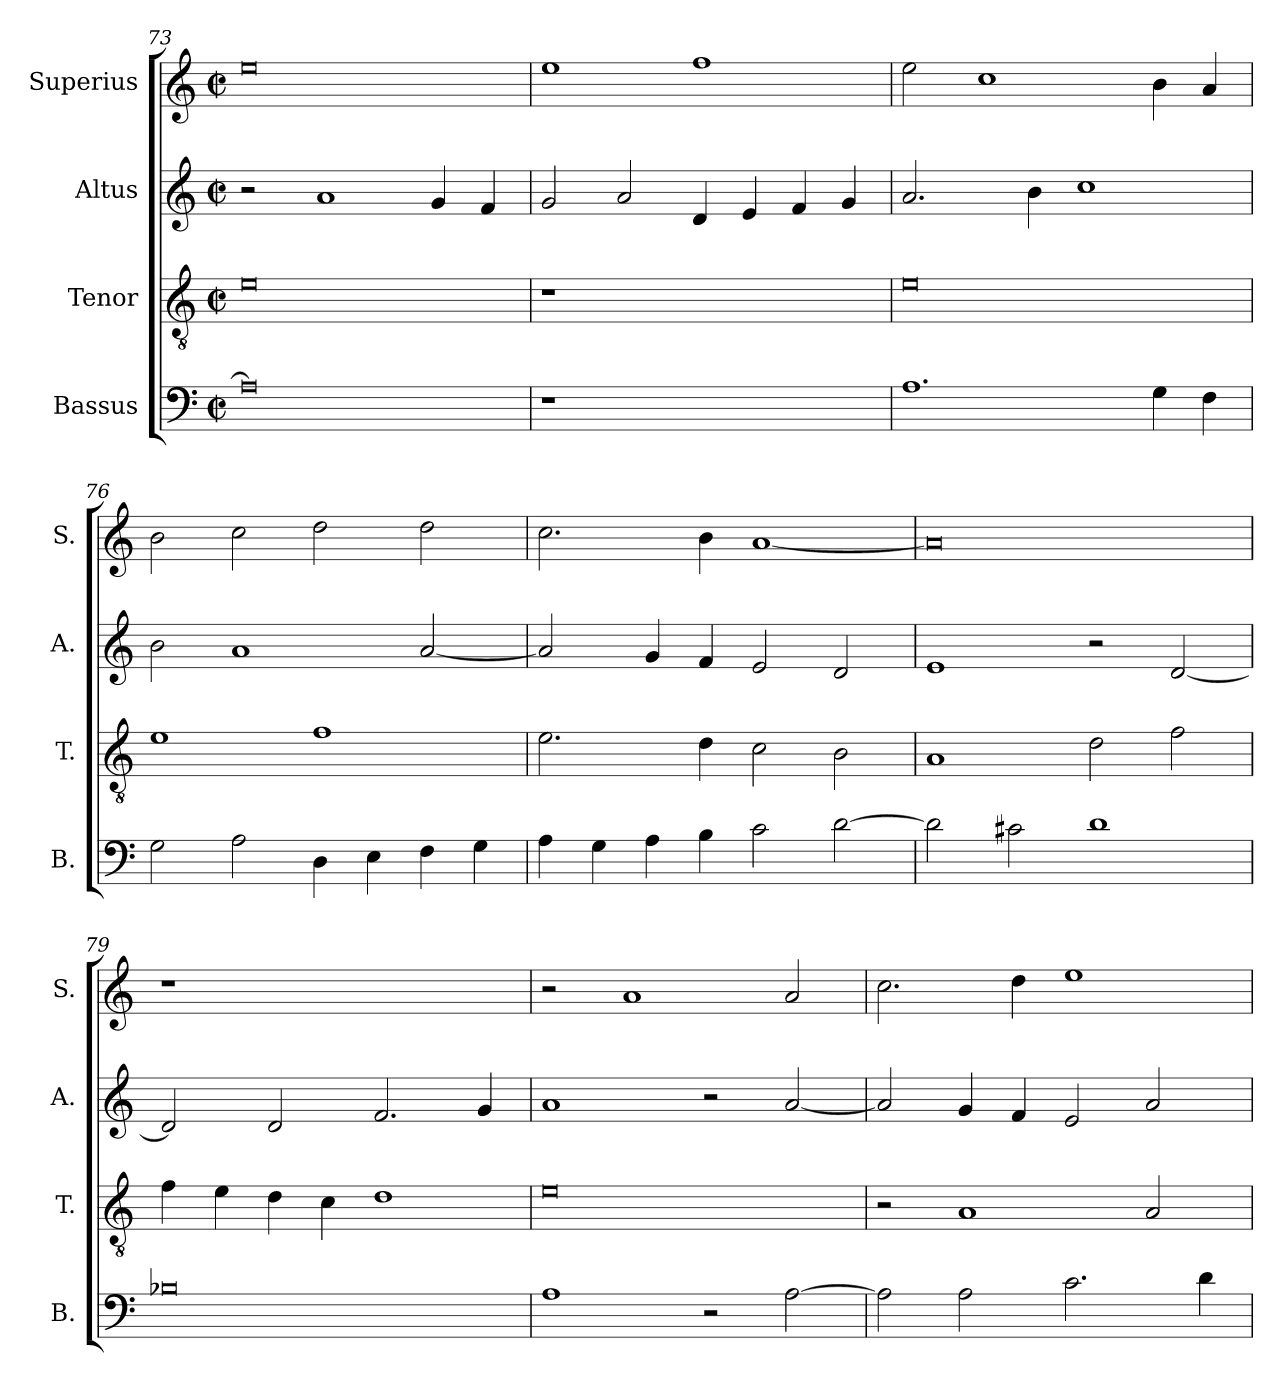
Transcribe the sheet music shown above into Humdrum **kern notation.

**kern	**kern	**kern	**kern
*part4	*part3	*part2	*part1
*staff4	*staff3	*staff2	*staff1
*I"Bassus	*I"Tenor	*I"Altus	*I"Superius
*I'B.	*I'T.	*I'A.	*I'S.
*clefF4	*clefGv2	*clefG2	*clefG2
*	*ITrd7c12	*	*
*k[]	*k[]	*k[]	*k[]
*C:	*C:	*C:	*C:
*M2/2	*M2/2	*M2/2	*M2/2
*met(c|)	*met(c|)	*met(c|)	*met(c|)
=73	=73	=73	=73
0Ai]	0Ei	2r	0eei
.	.	1ai	.
.	.	4gi/	.
.	.	4fi/	.
=74	=74	=74	=74
!LO:N:vis=1	!LO:N:vis=1	!	!
1r	1r	2gi/	1eei
.	.	2ai/	.
1ryy	1ryy	4di/	1ffi
.	.	4ei/	.
.	.	4fi/	.
.	.	4gi/	.
=75	=75	=75	=75
1.Ai	0Ei	2.ai/	2eei\
.	.	.	1cci
.	.	4bi\	.
.	.	1cci	.
4Gi\	.	.	4bi\
4Fi\	.	.	4ai/
=76	=76	=76	=76
2Gi\	1Ei	2bi\	2bi\
2Ai\	.	1ai	2cci\
4Di\	1Fi	.	2ddi\
4Ei\	.	.	.
4Fi\	.	[<2ai/	2ddi\
4Gi\	.	.	.
!!LO:LB:g=z
=77	=77	=77	=77
4Ai\	2.Ei\	2ai/]	2.cci\
4Gi\	.	.	.
4Ai\	.	4gi/	.
4Bi\	4Di\	4fi/	4bi\
2ci\	2Ci\	2ei/	[<1ai
[>2di\	2BBi\	2di/	.
=78	=78	=78	=78
2di\]	1AAi	1ei	0ai]
2c#Xi\	.	.	.
1di	2Di\	2r	.
.	2Fi\	[<2di/	.
=79	=79	=79	=79
!	!	!	!LO:N:vis=1
0B-Xi	4Fi\	2di/]	1r
.	4Ei\	.	.
.	4Di\	2di/	.
.	4Ci\	.	.
.	1Di	2.fi/	1ryy
.	.	4gi/	.
=80	=80	=80	=80
1Ai	0Ei	1ai	2r
.	.	.	1ai
2r	.	2r	.
[>2Ai\	.	[<2ai/	2ai/
=81	=81	=81	=81
2Ai\]	2r	2ai/]	2.cci\
2Ai\	1AAi	4gi/	.
.	.	4fi/	4ddi\
2.ci\	.	2ei/	1eei
.	2AAi/	2ai/	.
4di\	.	.	.
=	=	=	=
*-	*-	*-	*-
